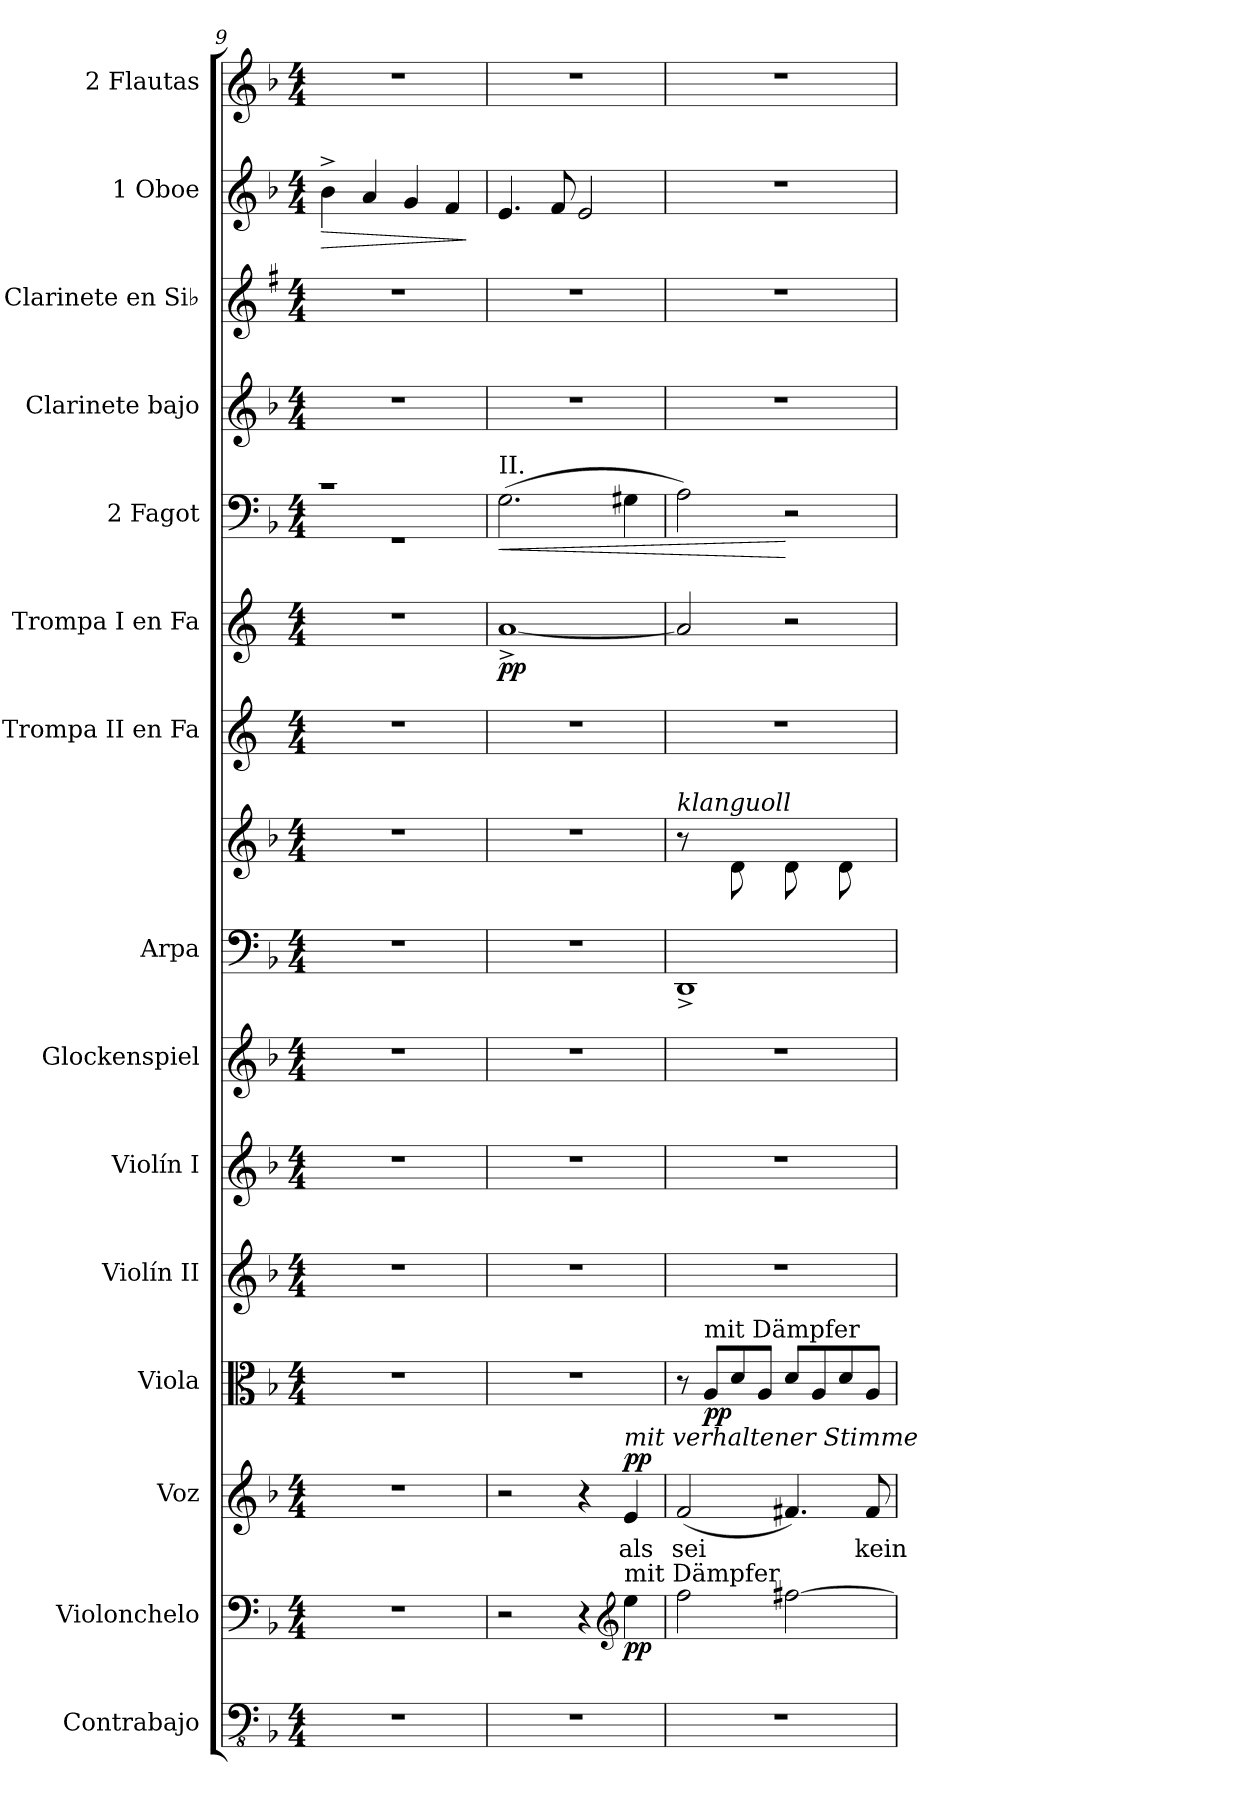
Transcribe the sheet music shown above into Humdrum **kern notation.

**kern	**kern	**dynam	**kern	**text	**dynam	**kern	**dynam	**kern	**kern	**kern	**kern	**kern	**kern	**kern	**dynam	**kern	**dynam	**kern	**kern	**kern	**dynam	**kern
*part15	*part14	*part14	*part13	*part13	*part13	*part12	*part12	*part11	*part10	*part9	*part8	*part8	*part7	*part6	*part6	*part5	*part5	*part4	*part3	*part2	*part2	*part1
*staff16	*staff15	*staff15	*staff14	*staff14	*staff14	*staff13	*staff13	*staff12	*staff11	*staff10	*staff9	*staff8	*staff7	*staff6	*staff6	*staff5	*staff5	*staff4	*staff3	*staff2	*staff2	*staff1
*I"Contrabajo	*I"Violonchelo	*	*I"Voz	*	*	*I"Viola	*	*I"Violín II	*I"Violín I	*I"Glockenspiel	*I"Arpa	*	*I"Trompa II en Fa	*I"Trompa I en Fa	*	*I"2 Fagot	*	*I"Clarinete bajo	*I"2 Clarinete en Si♭	*I"1 Oboe	*	*I"2 Flautas
*I'Cb.	*I'Vc.	*	*I'Vo.	*	*	*I'Vla.	*	*I'Vln.I	*I'Vln.I	*I'Glk.	*I'Arp.	*	*I'Trmp.II	*I'Trmp.I	*	*I'Fag.	*	*I'Cl.B.	*I'Cl.Si♭	*I'Ob.	*	*I'Fl.
*clefFv4	*clefF4	*	*clefG2	*	*	*clefC3	*	*clefG2	*clefG2	*clefG2	*clefF4	*clefG2	*clefG2	*clefG2	*	*clefF4	*	*clefG2	*clefG2	*clefG2	*	*clefG2
*ITrd7c12	*	*	*	*	*	*	*	*	*	*ITrd-14c-24	*	*	*ITrd4c7	*ITrd4c7	*	*	*	*ITrd8c14	*ITrd1c2	*	*	*
*k[b-]	*k[b-]	*	*k[b-]	*	*	*k[b-]	*	*k[b-]	*k[b-]	*k[b-]	*k[b-]	*k[b-]	*k[b-]	*k[b-]	*	*k[b-]	*	*k[b-]	*k[b-]	*k[b-]	*	*k[b-]
*M4/4	*M4/4	*	*M4/4	*	*	*M4/4	*	*M4/4	*M4/4	*M4/4	*M4/4	*M4/4	*M4/4	*M4/4	*	*M4/4	*	*M4/4	*M4/4	*M4/4	*	*M4/4
=9	=9	=9	=9	=9	=9	=9	=9	=9	=9	=9	=9	=9	=9	=9	=9	=9	=9	=9	=9	=9	=9	=9
*	*	*	*	*	*	*	*	*	*	*	*	*	*	*	*	*^	*	*	*	*	*	*
!	!	!	!	!	!	!	!	!	!	!	!	!	!	!	!	!	!	!	!	!	!	!LO:HP:b	!
1r	1r	.	1r	.	.	1r	.	1r	1r	1r	1r	1r	1r	1r	.	1rGG	1rc	.	1r	1r	4b-^\	>	1r
.	.	.	.	.	.	.	.	.	.	.	.	.	.	.	.	.	.	.	.	.	4a/	.	.
.	.	.	.	.	.	.	.	.	.	.	.	.	.	.	.	.	.	.	.	.	4g/	.	.
.	.	.	.	.	.	.	.	.	.	.	.	.	.	.	.	.	.	.	.	.	4f/	.	.
*	*	*	*	*	*	*	*	*	*	*	*	*	*	*	*	*v	*v	*	*	*	*	*	*
.	.	.	.	.	.	.	.	.	.	.	.	.	.	.	.	.	.	.	.	.	]	.
=10	=10	=10	=10	=10	=10	=10	=10	=10	=10	=10	=10	=10	=10	=10	=10	=10	=10	=10	=10	=10	=10	=10
!	!	!	!	!	!	!	!	!	!	!	!	!	!	!	!	!LO:TX:a:t=II.	!	!	!	!	!	!
!	!	!	!	!	!	!	!	!	!	!	!	!	!	!	!LO:DY:b	!	!LO:HP:b	!	!	!	!	!
1r	2r	.	2r	.	.	1r	.	1r	1r	1r	1r	1r	1r	[1d^	pp	(2.G\	<	1r	1r	4.e/	.	1r
.	.	.	.	.	.	.	.	.	.	.	.	.	.	.	.	.	.	.	.	8f/	.	.
.	4r	.	4r	.	.	.	.	.	.	.	.	.	.	.	.	.	.	.	.	2e/	.	.
*	*clefG2	*	*	*	*	*	*	*	*	*	*	*	*	*	*	*	*	*	*	*	*	*
!	!	!	!LO:TX:a:i:t=mit verhaltener Stimme	!	!	!	!	!	!	!	!	!	!	!	!	!	!	!	!	!	!	!
!	!LO:TX:a:t=mit Dämpfer	!	!	!	!	!	!	!	!	!	!	!	!	!	!	!	!	!	!	!	!	!
!	!	!LO:DY:b	!	!LO:LY:b	!LO:DY:b	!	!	!	!	!	!	!	!	!	!	!	!	!	!	!	!	!
.	4ee\	pp	4e/	als	pp	.	.	.	.	.	.	.	.	.	.	4G#X\	.	.	.	.	.	.
=11	=11	=11	=11	=11	=11	=11	=11	=11	=11	=11	=11	=11	=11	=11	=11	=11	=11	=11	=11	=11	=11	=11
!	!	!	!	!	!	!	!	!	!	!	!	!LO:TX:a:i:t=klanguoll	!	!	!	!	!	!	!	!	!	!
!	!	!	!	!LO:LY:b	!	!	!	!	!	!	!	!	!	!	!	!	!	!	!	!	!	!
*	*	*	*	*	*	*	*	*	*	*	*^	*	*	*	*	*	*	*	*	*	*	*
1r	2ff\	.	(2f/	sei	.	8r	.	1r	1r	1r	8ryy	1DD^	8r	1r	2d/]	.	2A\)	.	1r	1r	1r	.	1r
!	!	!	!	!	!	!LO:TX:a:t=mit Dämpfer	!	!	!	!	!	!	!	!	!	!	!	!	!	!	!	!	!
!	!	!	!	!	!	!	!LO:DY:b	!	!	!	!	!	!	!	!	!	!	!	!	!	!	!	!
.	.	.	.	.	.	8A/L	pp	.	.	.	8A/L	.	8ryy	.	.	.	.	.	.	.	.	.	.
.	.	.	.	.	.	8d/	.	.	.	.	8ryy	.	8d\	.	.	.	.	.	.	.	.	.	.
.	.	.	.	.	.	8A/J	.	.	.	.	8A/J	.	8ryy	.	.	.	.	.	.	.	.	.	.
.	[2ff#X\	.	4.f#X/)	.	.	8d/L	.	.	.	.	8ryy	.	8d\L	.	2r	.	2r	[	.	.	.	.	.
.	.	.	.	.	.	8A/	.	.	.	.	8A/	.	8ryy	.	.	.	.	.	.	.	.	.	.
.	.	.	.	.	.	8d/	.	.	.	.	8ryy	.	8d\	.	.	.	.	.	.	.	.	.	.
!	!	!	!	!LO:LY:b	!	!	!	!	!	!	!	!	!	!	!	!	!	!	!	!	!	!	!
.	.	.	8f#/	kein	.	8A/J	.	.	.	.	8A/J	.	8ryy	.	.	.	.	.	.	.	.	.	.
*	*	*	*	*	*	*	*	*	*	*	*v	*v	*	*	*	*	*	*	*	*	*	*	*
=	=	=	=	=	=	=	=	=	=	=	=	=	=	=	=	=	=	=	=	=	=	=
*-	*-	*-	*-	*-	*-	*-	*-	*-	*-	*-	*-	*-	*-	*-	*-	*-	*-	*-	*-	*-	*-	*-
